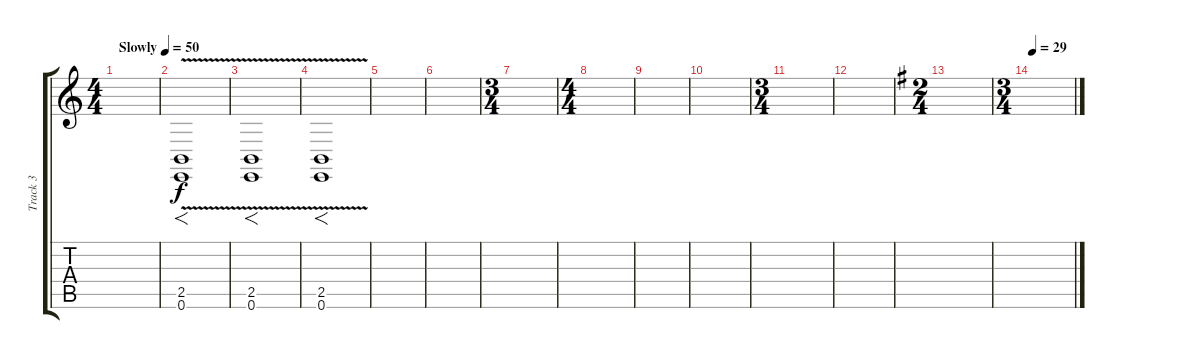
\track ("Track 3" "Track 3") {instrument stringensemble1}
\staff {score tabs}
\tuning (E4 B3 G3 D3 A2 E2) {hide}
\ts (4 4)
\tempo (50 "Slowly")
\clef g2
\ks c
|
(2.5 0.6{v}).1{f} |
(2.5 0.6{v}).1{f} |
(2.5 0.6{v}).1{f} |
|
|
\ts (3 4)
|
\ts (4 4)
|
|
|
\ts (3 4)
|
|
\ts (2 4)
\ks g
|
\ts (3 4)
\tempo 29
